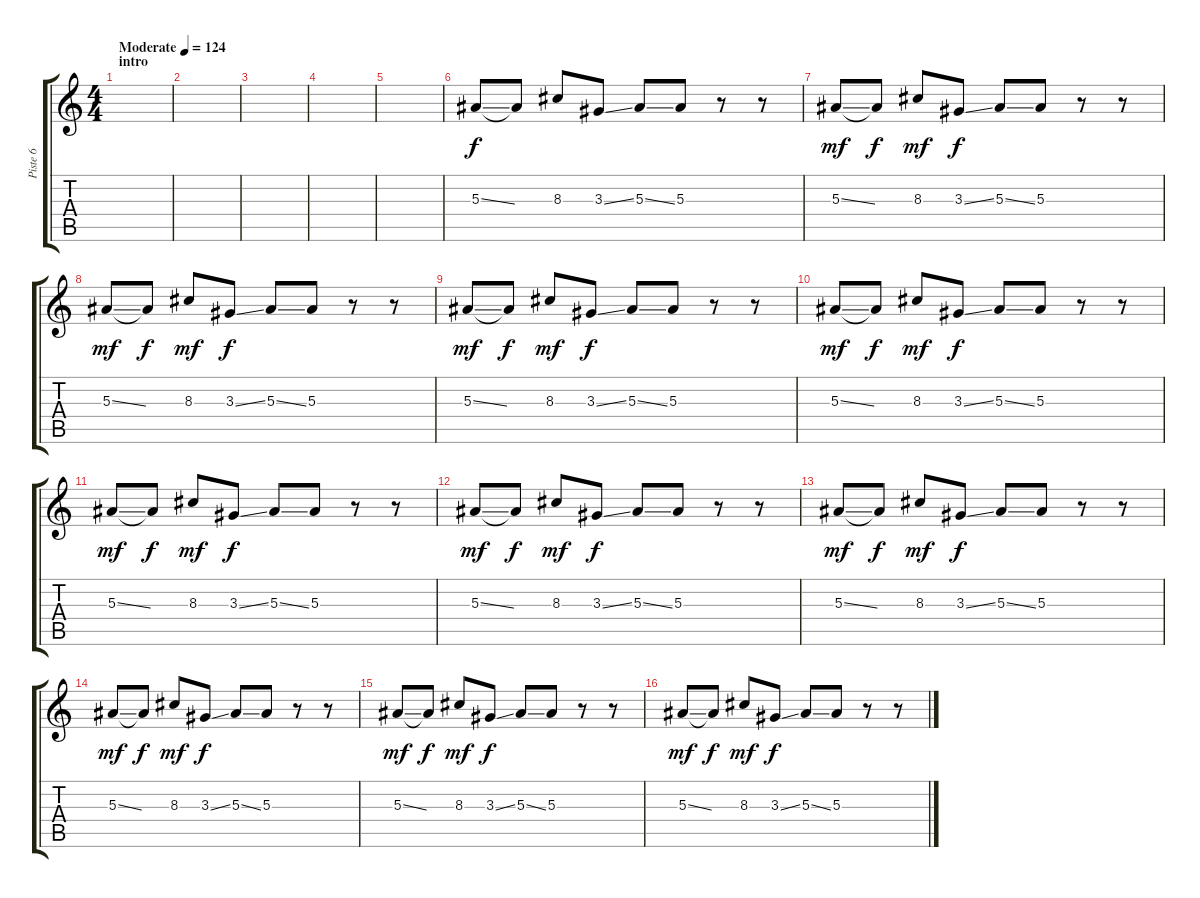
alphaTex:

\track ("Piste 6" "Piste 6") {instrument synthbass1}
\staff {score tabs}
\tuning (D4 A3 F3 C3 G2 D2) {hide}
\ts (4 4)
\section ("" "intro")
\tempo (124 "Moderate")
\clef g2
\ks c
|
|
|
|
|
5.3{ss}.8 5.3{t}.8 8.3.8 3.3{ss}.8 5.3{ss}.8 5.3.8 r.8 r.8 |
5.3{ss}.8{dy mf} 5.3{t}.8{dy f} 8.3.8{dy mf} 3.3{ss}.8{dy f} 5.3{ss}.8 5.3.8 r.8 r.8 |
5.3{ss}.8{dy mf} 5.3{t}.8{dy f} 8.3.8{dy mf} 3.3{ss}.8{dy f} 5.3{ss}.8 5.3.8 r.8 r.8 |
5.3{ss}.8{dy mf} 5.3{t}.8{dy f} 8.3.8{dy mf} 3.3{ss}.8{dy f} 5.3{ss}.8 5.3.8 r.8 r.8 |
5.3{ss}.8{dy mf} 5.3{t}.8{dy f} 8.3.8{dy mf} 3.3{ss}.8{dy f} 5.3{ss}.8 5.3.8 r.8 r.8 |
5.3{ss}.8{dy mf} 5.3{t}.8{dy f} 8.3.8{dy mf} 3.3{ss}.8{dy f} 5.3{ss}.8 5.3.8 r.8 r.8 |
5.3{ss}.8{dy mf} 5.3{t}.8{dy f} 8.3.8{dy mf} 3.3{ss}.8{dy f} 5.3{ss}.8 5.3.8 r.8 r.8 |
5.3{ss}.8{dy mf} 5.3{t}.8{dy f} 8.3.8{dy mf} 3.3{ss}.8{dy f} 5.3{ss}.8 5.3.8 r.8 r.8 |
5.3{ss}.8{dy mf} 5.3{t}.8{dy f} 8.3.8{dy mf} 3.3{ss}.8{dy f} 5.3{ss}.8 5.3.8 r.8 r.8 |
5.3{ss}.8{dy mf} 5.3{t}.8{dy f} 8.3.8{dy mf} 3.3{ss}.8{dy f} 5.3{ss}.8 5.3.8 r.8 r.8 |
5.3{ss}.8{dy mf} 5.3{t}.8{dy f} 8.3.8{dy mf} 3.3{ss}.8{dy f} 5.3{ss}.8 5.3.8 r.8 r.8
